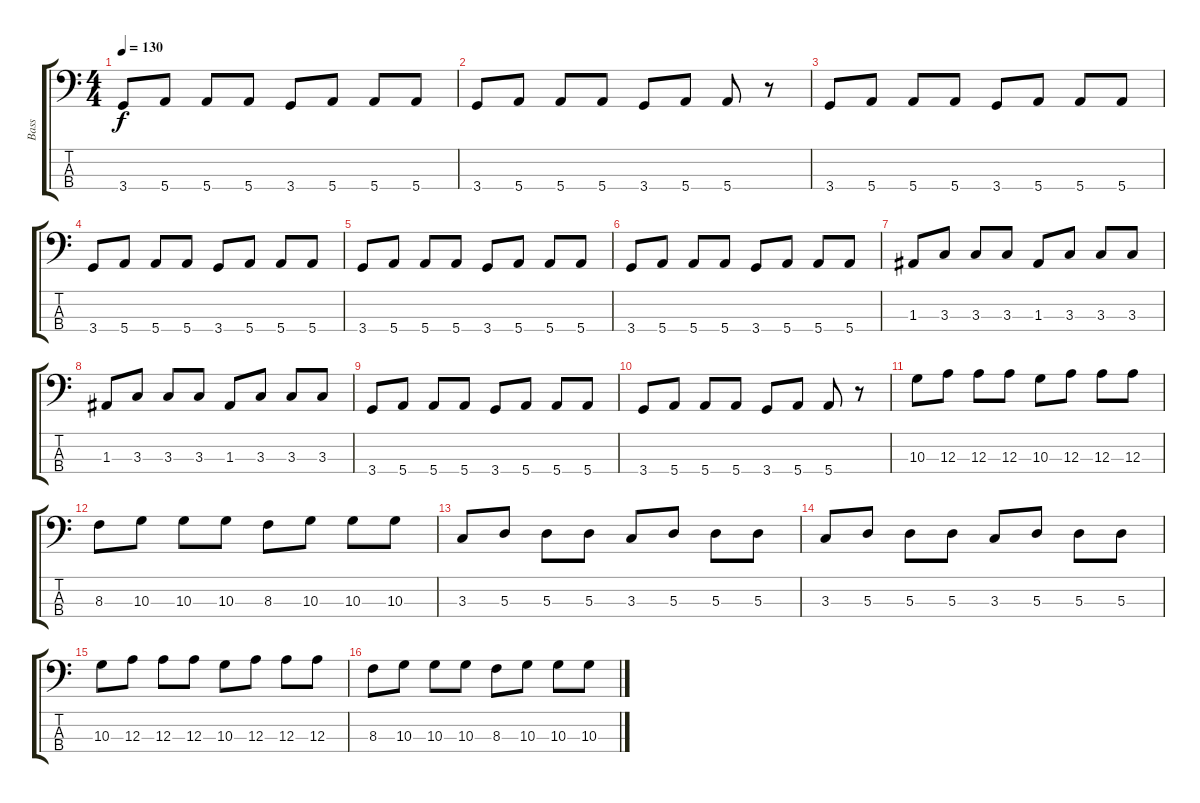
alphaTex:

\track ("Bass" "Bass") {instrument electricbasspick}
\staff {score tabs}
\tuning (G2 D2 A1 E1) {hide}
\ts (4 4)
\tempo 130
\clef f4
\ks c
3.4.8{dy f} 5.4.8 5.4.8 5.4.8 3.4.8 5.4.8 5.4.8 5.4.8 |
3.4.8 5.4.8 5.4.8 5.4.8 3.4.8 5.4.8 5.4.8 r.8 |
3.4.8 5.4.8 5.4.8 5.4.8 3.4.8 5.4.8 5.4.8 5.4.8 |
3.4.8 5.4.8 5.4.8 5.4.8 3.4.8 5.4.8 5.4.8 5.4.8 |
3.4.8 5.4.8 5.4.8 5.4.8 3.4.8 5.4.8 5.4.8 5.4.8 |
3.4.8 5.4.8 5.4.8 5.4.8 3.4.8 5.4.8 5.4.8 5.4.8 |
1.3.8 3.3.8 3.3.8 3.3.8 1.3.8 3.3.8 3.3.8 3.3.8 |
1.3.8 3.3.8 3.3.8 3.3.8 1.3.8 3.3.8 3.3.8 3.3.8 |
3.4.8 5.4.8 5.4.8 5.4.8 3.4.8 5.4.8 5.4.8 5.4.8 |
3.4.8 5.4.8 5.4.8 5.4.8 3.4.8 5.4.8 5.4.8 r.8 |
10.3.8 12.3.8 12.3.8 12.3.8 10.3.8 12.3.8 12.3.8 12.3.8 |
8.3.8 10.3.8 10.3.8 10.3.8 8.3.8 10.3.8 10.3.8 10.3.8 |
3.3.8 5.3.8 5.3.8 5.3.8 3.3.8 5.3.8 5.3.8 5.3.8 |
3.3.8 5.3.8 5.3.8 5.3.8 3.3.8 5.3.8 5.3.8 5.3.8 |
10.3.8 12.3.8 12.3.8 12.3.8 10.3.8 12.3.8 12.3.8 12.3.8 |
8.3.8 10.3.8 10.3.8 10.3.8 8.3.8 10.3.8 10.3.8 10.3.8
